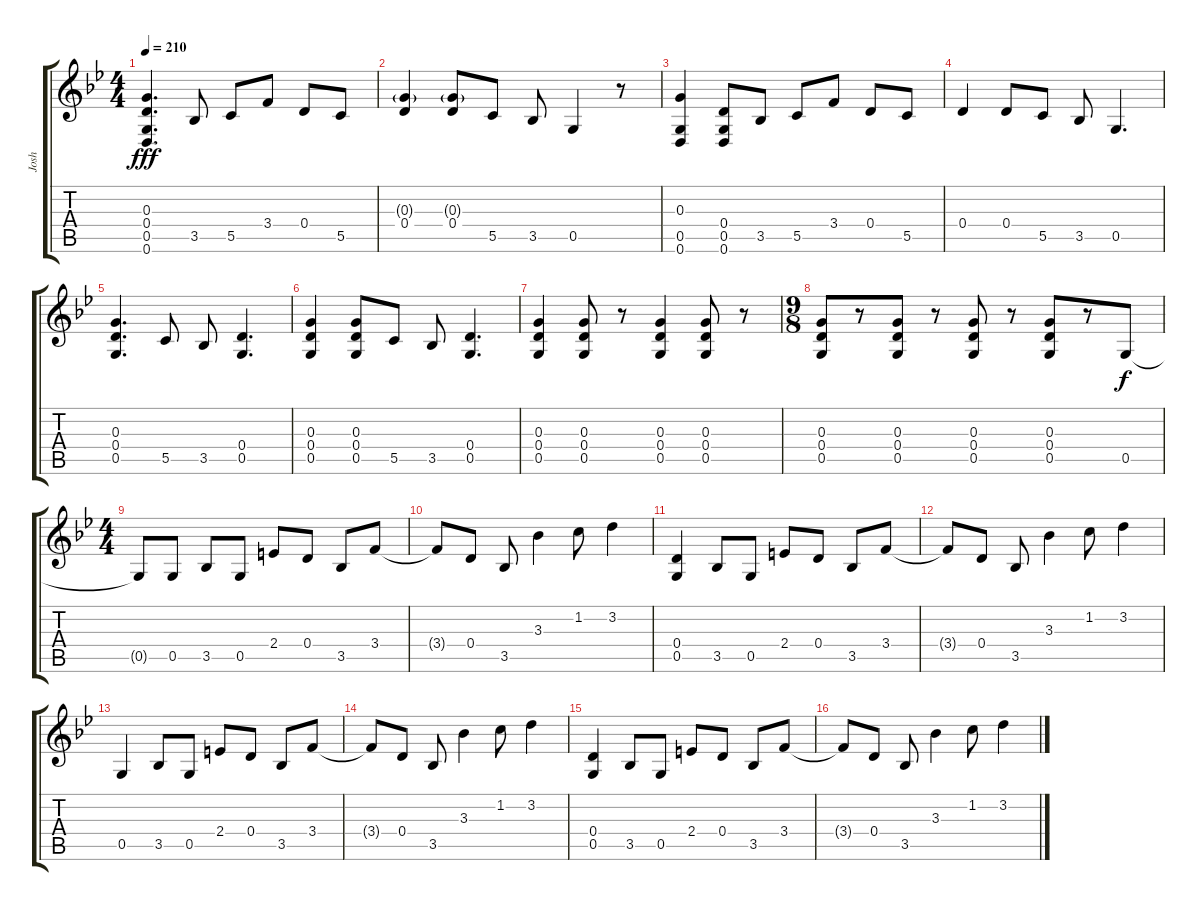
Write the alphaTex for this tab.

\track ("Josh" "Josh") {instrument overdrivenguitar}
\staff {score tabs}
\tuning (D4 B3 G3 D3 G2 D2) {hide}
\ts (4 4)
\tempo 210
\clef g2
\ks gminor
(0.3 0.4 0.5 0.6).4{d dy fff} 3.5.8 5.5.8 3.4.8 0.4.8 5.5.8 |
(0.3{g} 0.4).4 (0.3{g} 0.4).8 5.5.8 3.5.8 0.5.4 r.8 |
(0.3 0.5 0.6).4 (0.4 0.5 0.6).8 3.5.8 5.5.8 3.4.8 0.4.8 5.5.8 |
0.4.4 0.4.8 5.5.8 3.5.8 0.5.4{d} |
(0.3 0.4 0.5).4{d} 5.5.8 3.5.8 (0.4 0.5).4{d} |
(0.3 0.4 0.5).4 (0.3 0.4 0.5).8 5.5.8 3.5.8 (0.4 0.5).4{d} |
(0.3 0.4 0.5).4 (0.3 0.4 0.5).8 r.8 (0.3 0.4 0.5).4 (0.3 0.4 0.5).8 r.8 |
\ts (9 8)
(0.3 0.4 0.5).8 r.8 (0.3 0.4 0.5).8 r.8 (0.3 0.4 0.5).8 r.8 (0.3 0.4 0.5).8 r.8 0.5.8{dy f} |
\ts (4 4)
0.5{t}.8 0.5.8 3.5.8 0.5.8 2.4.8 0.4.8 3.5.8 3.4.8 |
3.4{t}.8 0.4.8 3.5.8 3.3.4 1.2.8 3.2.4 |
(0.4 0.5).4 3.5.8 0.5.8 2.4.8 0.4.8 3.5.8 3.4.8 |
3.4{t}.8 0.4.8 3.5.8 3.3.4 1.2.8 3.2.4 |
0.5.4 3.5.8 0.5.8 2.4.8 0.4.8 3.5.8 3.4.8 |
3.4{t}.8 0.4.8 3.5.8 3.3.4 1.2.8 3.2.4 |
(0.4 0.5).4 3.5.8 0.5.8 2.4.8 0.4.8 3.5.8 3.4.8 |
3.4{t}.8 0.4.8 3.5.8 3.3.4 1.2.8 3.2.4
